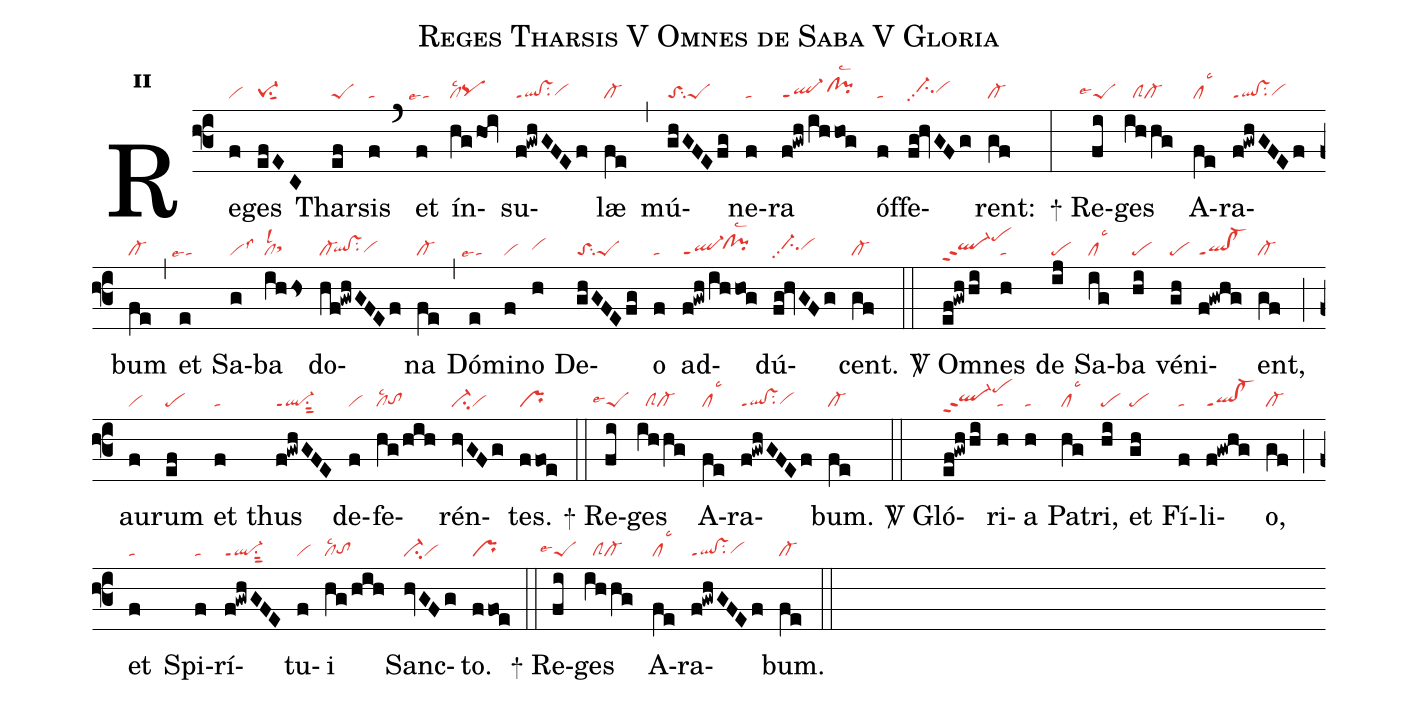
name:Reges Tharsis V Omnes de Saba V Gloria;
office-part:re;
mode:2;
nabc-lines:1;
%%
initial-style: 1;
name: Reges Tharsis;
mode: 2;
office-part: Responsorium;
annotation: Resp.;
annotation: ii;
nabc-lines: 1;
%%
(f3) Re(f|vi)ges(efEC|pe-1su1sut1) Thar(ef|peS)sis(f|ta) (`) et(f|``talse4) ín(hg/hoi|cllsc2pqhg)su(f!gwhGFEf|ql!vsppt1su2vihg)læ(fe|cl-) (,) mú(ghGFEfg|toSsu2peS)ne(f|ta)ra(f!gwh/ihhog|ql-ppt1clhh!pihhlsc2) óf(f|ta)fe(fg!hvGFg|//ci-hhpp2vihh)rent:(gf|cl-) (:)
<sp>+</sp> Re(fi|```peSlse4)ges(ihhg|//clScl-) A(fe|cllsc3)ra(f!gwhGFEf|ql!vsppt1su2vihg)bum(fe|cl-) (,) et(e|``talse4) Sa(g|vilss3)ba(ihhs|cllsl2sthh) do(hf!gwhGFEf|cl-`qlhg!vshgsu2vihg)na(fe|cl-) (,) Dó(e|``talse4)mi(f|vi)no(h|vihh) De(ghGFEfg|toSsu2peS)o(f|ta) ad(f!gwh/ihhog|ql-ppt1`clhh!pihhlsc2)dú(fg!hvGFg|//ci-hhpp2vihh)cent.(gf|cl-) (::)

<sp>V/</sp> Om(ef!gwhhi|ql-hhppt2pehk)nes(h|ta) de(ij|pe) Sa(ig|cllsc3)ba(hi|pe) vé(gh|pe)ni(f!gwhg|ql!cl-ppt1)ent,(gf|cl-) (;) au(f|vi)rum(ef|pe) et(f|ta) thus(f!gwhGFE|ql-ppt1su1sut2) de(f|vi)fe(hg/hih|cllsc2tohg)rén(hvGFg|ci-vi)tes.(ffoe|pr) (::)
<sp>+</sp> Re(fi|```peSlse4)ges(ihhg|//clScl-) A(fe|cllsc3)ra(f!gwhGFEf|ql!vsppt1su2vihg)bum.(fe|cl-) (::)

<sp>V/</sp> Gló(ef!gwhhi|ql-hhppt2pehk)ri(h|ta)a(h|ta) Pa(hg|cllsc3)tri,(hi|pe) et(gh|pe) Fí(f|ta)li(f!gwhg|ql!cl-ppt1)o,(gf|cl-) (;) et(f|ta) Spi(f|ta)rí(f!gwhGFE|ql-ppt1su1sut2)tu(f|vi)i(hg/hih|cllsc2tohg) Sanc(hvGFg|ci-vi)to.(ffoe|pr) (::)
<sp>+</sp> Re(fi|```peSlse4)ges(ihhg|//clScl-) A(fe|cllsc3)ra(f!gwhGFEf|ql!vsppt1su2vihg)bum.(fe|cl-) (::)
